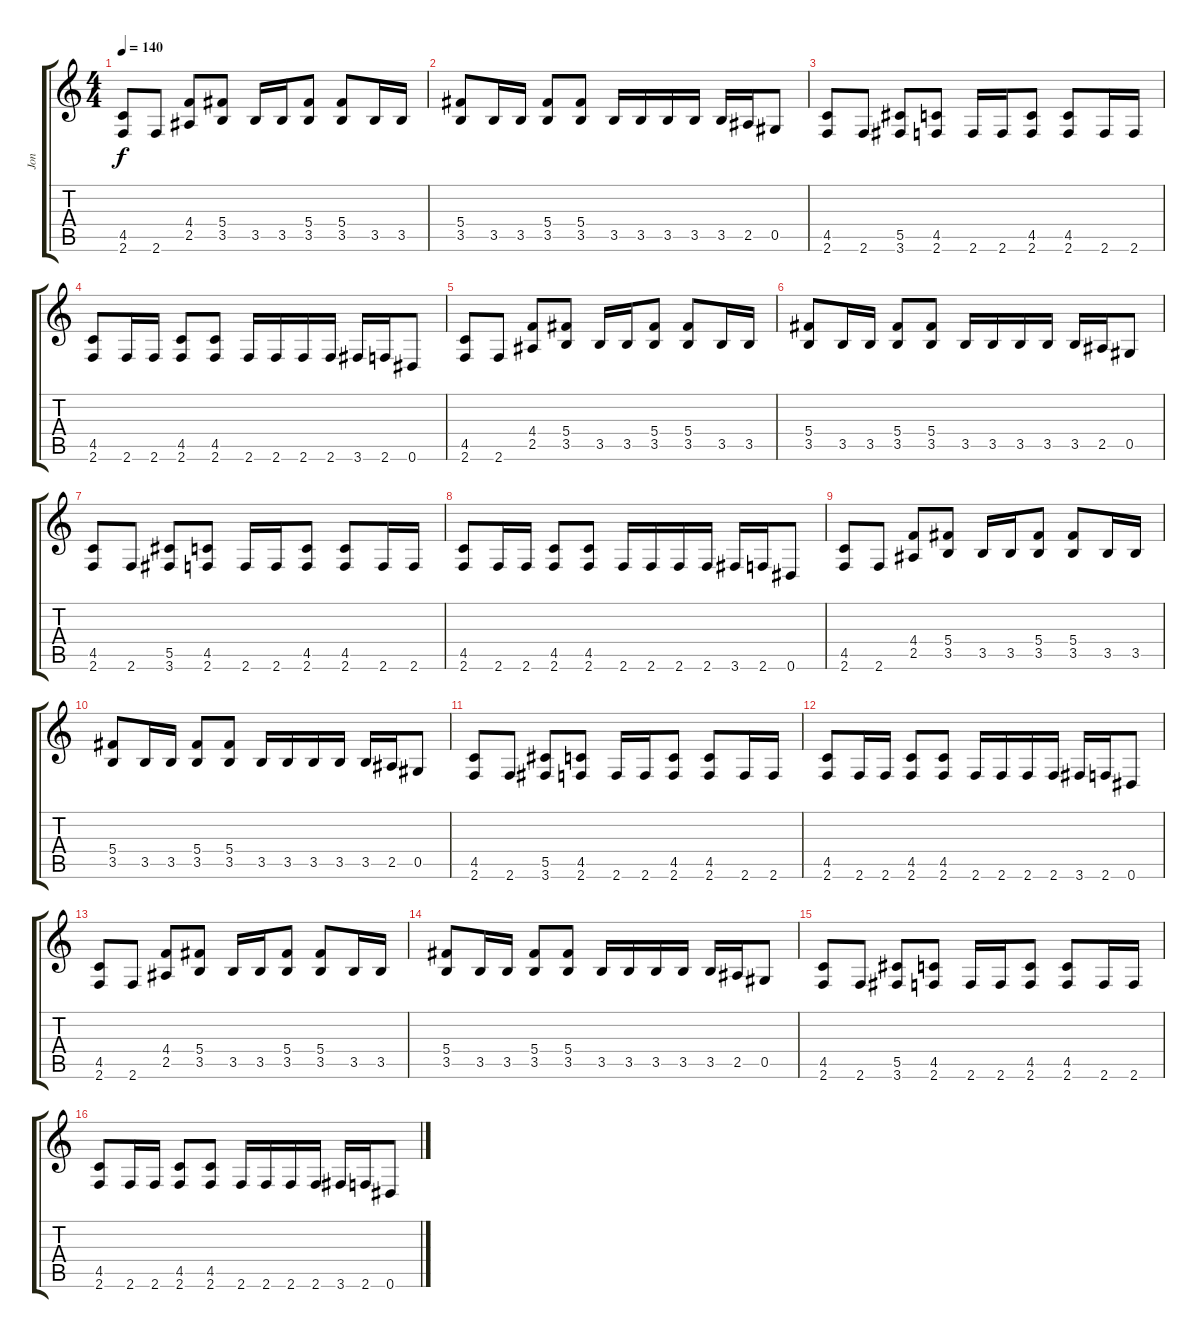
\track ("Jon" "Jon") {instrument distortionguitar}
\staff {score tabs}
\tuning (Eb4 Bb3 Gb3 Db3 Ab2 Eb2) {hide}
\ts (4 4)
\tempo 140
\clef g2
\ks c
(4.5 2.6).8{dy f} 2.6.8 (4.4 2.5).8 (5.4 3.5).8 3.5.16 3.5.16 (5.4 3.5).8 (5.4 3.5).8 3.5.16 3.5.16 |
(5.4 3.5).8 3.5.16 3.5.16 (5.4 3.5).8 (5.4 3.5).8 3.5.16 3.5.16 3.5.16 3.5.16 3.5.16 2.5.16 0.5.8 |
(4.5 2.6).8 2.6.8 (5.5 3.6).8 (4.5 2.6).8 2.6.16 2.6.16 (4.5 2.6).8 (4.5 2.6).8 2.6.16 2.6.16 |
(4.5 2.6).8 2.6.16 2.6.16 (4.5 2.6).8 (4.5 2.6).8 2.6.16 2.6.16 2.6.16 2.6.16 3.6.16 2.6.16 0.6.8 |
(4.5 2.6).8 2.6.8 (4.4 2.5).8 (5.4 3.5).8 3.5.16 3.5.16 (5.4 3.5).8 (5.4 3.5).8 3.5.16 3.5.16 |
(5.4 3.5).8 3.5.16 3.5.16 (5.4 3.5).8 (5.4 3.5).8 3.5.16 3.5.16 3.5.16 3.5.16 3.5.16 2.5.16 0.5.8 |
(4.5 2.6).8 2.6.8 (5.5 3.6).8 (4.5 2.6).8 2.6.16 2.6.16 (4.5 2.6).8 (4.5 2.6).8 2.6.16 2.6.16 |
(4.5 2.6).8 2.6.16 2.6.16 (4.5 2.6).8 (4.5 2.6).8 2.6.16 2.6.16 2.6.16 2.6.16 3.6.16 2.6.16 0.6.8 |
(4.5 2.6).8 2.6.8 (4.4 2.5).8 (5.4 3.5).8 3.5.16 3.5.16 (5.4 3.5).8 (5.4 3.5).8 3.5.16 3.5.16 |
(5.4 3.5).8 3.5.16 3.5.16 (5.4 3.5).8 (5.4 3.5).8 3.5.16 3.5.16 3.5.16 3.5.16 3.5.16 2.5.16 0.5.8 |
(4.5 2.6).8 2.6.8 (5.5 3.6).8 (4.5 2.6).8 2.6.16 2.6.16 (4.5 2.6).8 (4.5 2.6).8 2.6.16 2.6.16 |
(4.5 2.6).8 2.6.16 2.6.16 (4.5 2.6).8 (4.5 2.6).8 2.6.16 2.6.16 2.6.16 2.6.16 3.6.16 2.6.16 0.6.8 |
(4.5 2.6).8 2.6.8 (4.4 2.5).8 (5.4 3.5).8 3.5.16 3.5.16 (5.4 3.5).8 (5.4 3.5).8 3.5.16 3.5.16 |
(5.4 3.5).8 3.5.16 3.5.16 (5.4 3.5).8 (5.4 3.5).8 3.5.16 3.5.16 3.5.16 3.5.16 3.5.16 2.5.16 0.5.8 |
(4.5 2.6).8 2.6.8 (5.5 3.6).8 (4.5 2.6).8 2.6.16 2.6.16 (4.5 2.6).8 (4.5 2.6).8 2.6.16 2.6.16 |
(4.5 2.6).8 2.6.16 2.6.16 (4.5 2.6).8 (4.5 2.6).8 2.6.16 2.6.16 2.6.16 2.6.16 3.6.16 2.6.16 0.6.8
